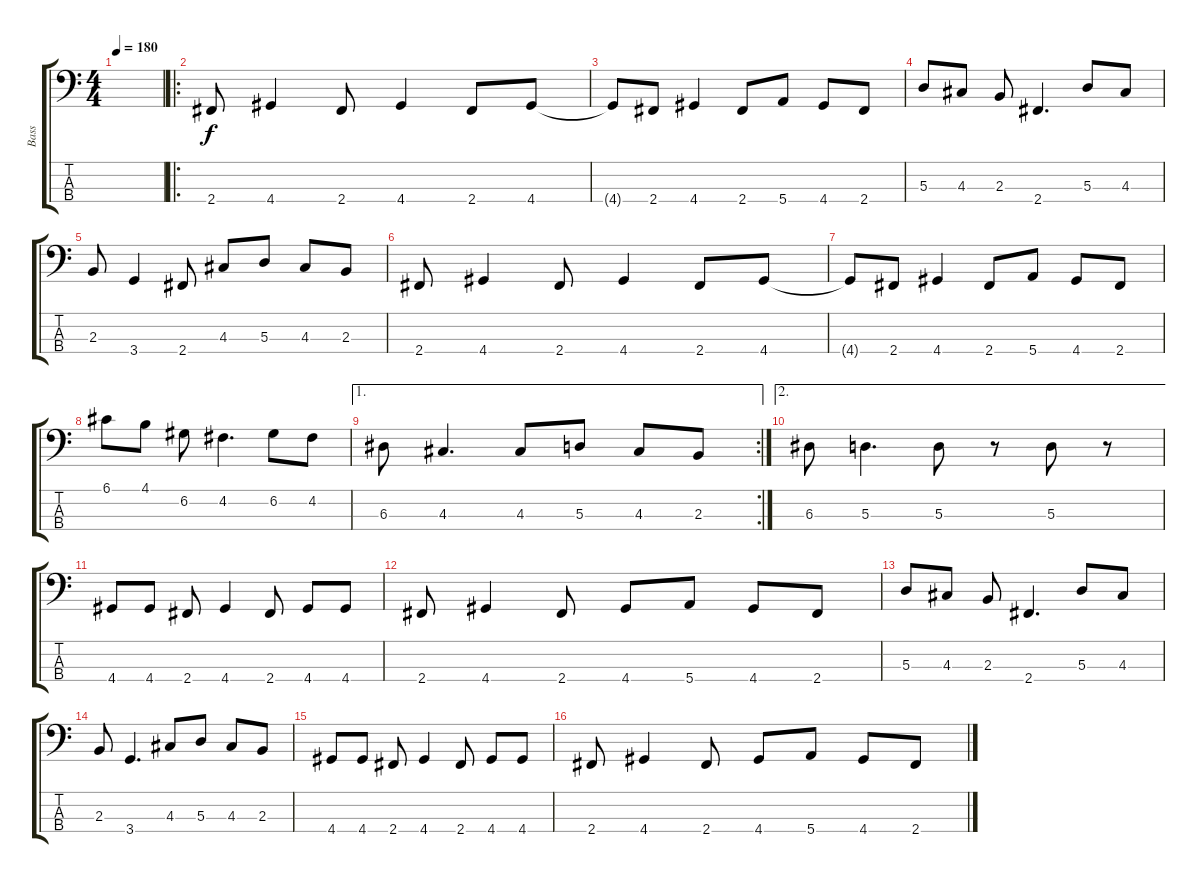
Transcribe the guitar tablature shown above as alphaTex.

\track ("Bass" "Bass") {instrument electricbasspick}
\staff {score tabs}
\tuning (G2 D2 A1 E1) {hide}
\ts (4 4)
\tempo 180
\clef f4
\ks c
|
\ro
2.4.8 4.4.4 2.4.8 4.4.4 2.4.8 4.4.8 |
4.4{t}.8 2.4.8 4.4.4 2.4.8 5.4.8 4.4.8 2.4.8 |
5.3.8 4.3.8 2.3.8 2.4.4{d} 5.3.8 4.3.8 |
2.3.8 3.4.4 2.4.8 4.3.8 5.3.8 4.3.8 2.3.8 |
2.4.8 4.4.4 2.4.8 4.4.4 2.4.8 4.4.8 |
4.4{t}.8 2.4.8 4.4.4 2.4.8 5.4.8 4.4.8 2.4.8 |
6.1.8 4.1.8 6.2.8 4.2.4{d} 6.2.8 4.2.8 |
\ae 1
\rc 2
6.3.8 4.3.4{d} 4.3.8 5.3.8 4.3.8 2.3.8 |
\ae 2
6.3.8 5.3.4{d} 5.3.8 r.8 5.3.8 r.8 |
4.4.8 4.4.8 2.4.8 4.4.4 2.4.8 4.4.8 4.4.8 |
2.4.8 4.4.4 2.4.8 4.4.8 5.4.8 4.4.8 2.4.8 |
5.3.8 4.3.8 2.3.8 2.4.4{d} 5.3.8 4.3.8 |
2.3.8 3.4.4{d} 4.3.8 5.3.8 4.3.8 2.3.8 |
4.4.8 4.4.8 2.4.8 4.4.4 2.4.8 4.4.8 4.4.8 |
2.4.8 4.4.4 2.4.8 4.4.8 5.4.8 4.4.8 2.4.8
